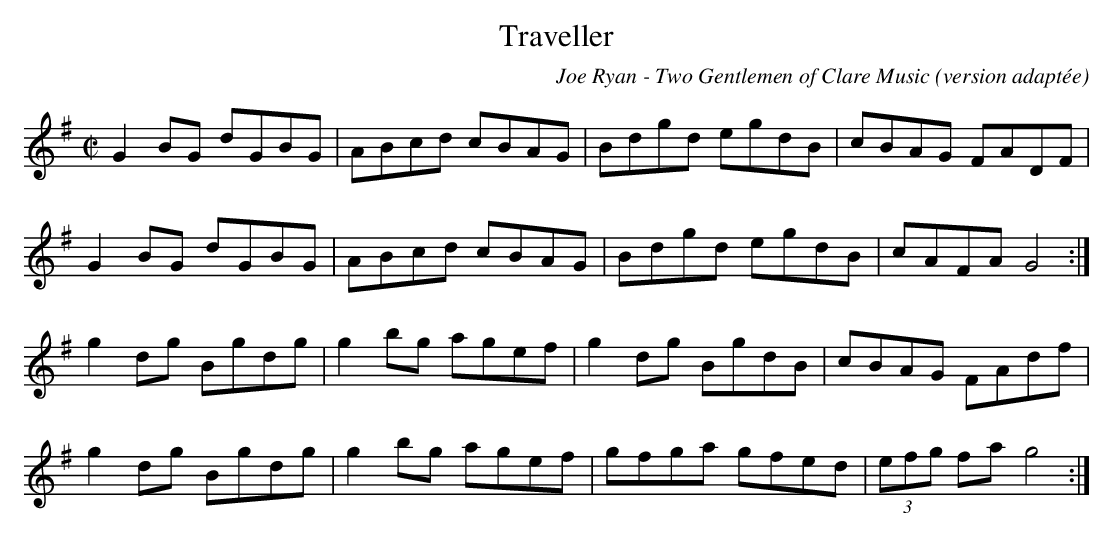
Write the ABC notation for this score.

X:1
T:Traveller
C:Joe Ryan - Two Gentlemen of Clare Music (version adaptée)
M:C|
L:1/8
K:G
G2BG dGBG|ABcd cBAG|Bdgd egdB|cBAG FADF|
G2BG dGBG|ABcd cBAG|Bdgd egdB|cAFA G4:|
g2dg Bgdg|g2bg agef|g2dg BgdB|cBAG FAdf|
g2dg Bgdg|g2bg agef|gfga gfed|(3efg fa g4:|
